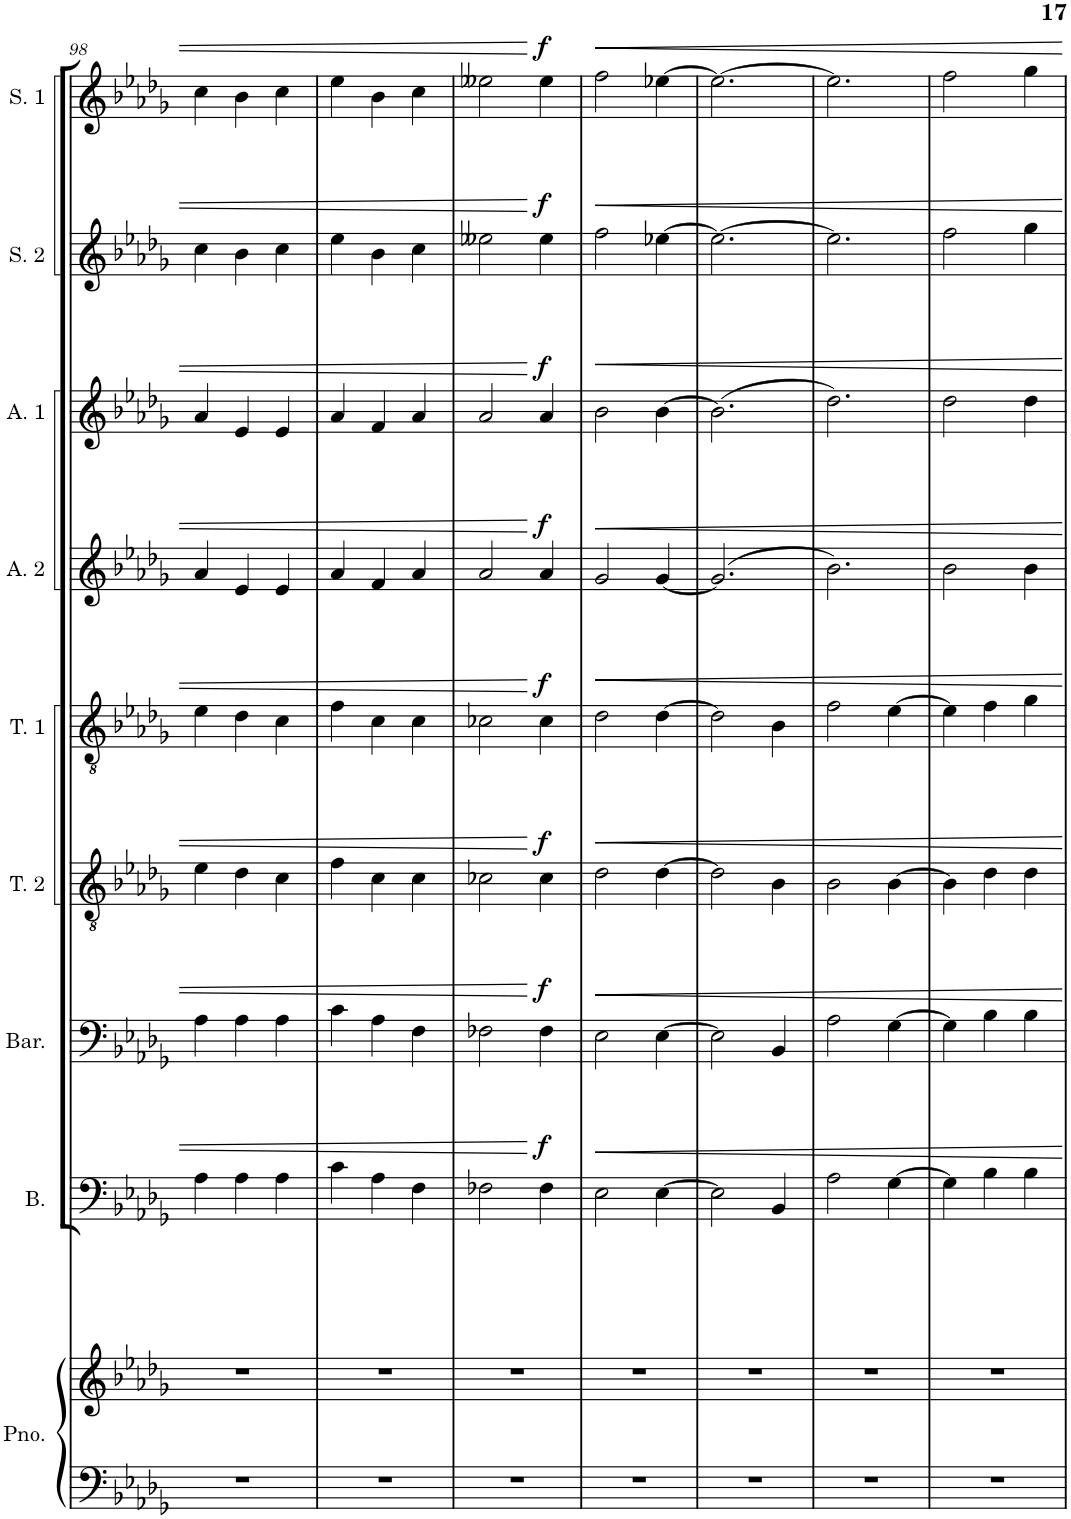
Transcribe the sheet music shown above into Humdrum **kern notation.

**kern	**kern	**kern	**dynam	**kern	**dynam	**kern	**dynam	**kern	**dynam	**kern	**dynam	**kern	**dynam	**kern	**dynam	**kern	**dynam
*part9	*part9	*part8	*part8	*part7	*part7	*part6	*part6	*part5	*part5	*part4	*part4	*part3	*part3	*part2	*part2	*part1	*part1
*staff10	*staff9	*staff8	*staff8	*staff7	*staff7	*staff6	*staff6	*staff5	*staff5	*staff4	*staff4	*staff3	*staff3	*staff2	*staff2	*staff1	*staff1
*I"Piano	*	*I"Bass	*	*I"Baritone	*	*I"Tenor 2	*	*I"Tenor 1	*	*I"Alto 2	*	*I"Alto 1	*	*I"Soprano 2	*	*I"Soprano 1	*
*I'Pno.	*	*I'B.	*	*I'Bar.	*	*I'T. 2	*	*I'T. 1	*	*I'A. 2	*	*I'A. 1	*	*I'S. 2	*	*I'S. 1	*
!!LO:PB:g=z
*clefF4	*clefG2	*clefF4	*	*clefF4	*	*clefGv2	*	*clefGv2	*	*clefG2	*	*clefG2	*	*clefG2	*	*clefG2	*
*k[b-e-a-d-g-]	*k[b-e-a-d-g-]	*k[b-e-a-d-g-]	*	*k[b-e-a-d-g-]	*	*k[b-e-a-d-g-]	*	*k[b-e-a-d-g-]	*	*k[b-e-a-d-g-]	*	*k[b-e-a-d-g-]	*	*k[b-e-a-d-g-]	*	*k[b-e-a-d-g-]	*
*M3/4	*M3/4	*M3/4	*	*M3/4	*	*M3/4	*	*M3/4	*	*M3/4	*	*M3/4	*	*M3/4	*	*M3/4	*
=98	=98	=98	=98	=98	=98	=98	=98	=98	=98	=98	=98	=98	=98	=98	=98	=98	=98
2.r	2.r	4A-\	.	4A-\	.	4e-\	.	4e-\	.	4a-/	.	4a-/	.	4cc\	.	4cc\	.
.	.	4A-\	.	4A-\	.	4d-\	.	4d-\	.	4e-/	.	4e-/	.	4b-\	.	4b-\	.
.	.	4A-\	.	4A-\	.	4c\	.	4c\	.	4e-/	.	4e-/	.	4cc\	.	4cc\	.
=99	=99	=99	=99	=99	=99	=99	=99	=99	=99	=99	=99	=99	=99	=99	=99	=99	=99
2.r	2.r	4c\	.	4c\	.	4f\	.	4f\	.	4a-/	.	4a-/	.	4ee-\	.	4ee-\	.
.	.	4A-\	.	4A-\	.	4c\	.	4c\	.	4f/	.	4f/	.	4b-\	.	4b-\	.
.	.	4F\	.	4F\	.	4c\	.	4c\	.	4a-/	.	4a-/	.	4cc\	.	4cc\	.
=100	=100	=100	=100	=100	=100	=100	=100	=100	=100	=100	=100	=100	=100	=100	=100	=100	=100
2.r	2.r	2F-X\	.	2F-X\	.	2c-X\	.	2c-X\	.	2a-/	.	2a-/	.	2ee--X\	.	2ee--X\	.
!	!	!	!LO:DY:a	!	!LO:DY:a	!	!LO:DY:a	!	!LO:DY:a	!	!LO:DY:a	!	!LO:DY:a	!	!LO:DY:a	!	!LO:DY:a
.	.	4F-\	f	4F-\	f	4c-\	f	4c-\	f	4a-/	f	4a-/	f	4ee--\	f	4ee--\	f
=101	=101	=101	=101	=101	=101	=101	=101	=101	=101	=101	=101	=101	=101	=101	=101	=101	=101
2.r	2.r	2E-\	.	2E-\	.	2d-\	.	2d-\	.	2g-/	.	2b-\	.	2ff\	.	2ff\	.
.	.	[4E-\	.	[4E-\	.	[4d-\	.	[4d-\	.	[4g-/	.	[4b-\	.	[4ee-X\	.	[4ee-X\	.
=102	=102	=102	=102	=102	=102	=102	=102	=102	=102	=102	=102	=102	=102	=102	=102	=102	=102
2.r	2.r	2E-\]	.	2E-\]	.	2d-\]	.	2d-\]	.	(2.g-/]	.	(2.b-\]	.	2.ee-\_	.	2.ee-\_	.
.	.	4BB-/	.	4BB-/	.	4B-\	.	4B-\	.	.	.	.	.	.	.	.	.
=103	=103	=103	=103	=103	=103	=103	=103	=103	=103	=103	=103	=103	=103	=103	=103	=103	=103
2.r	2.r	2A-\	.	2A-\	.	2B-\	.	2f\	.	2.b-\)	.	2.dd-\)	.	2.ee-\]	.	2.ee-\]	.
.	.	[4G-\	.	[4G-\	.	[4B-\	.	[4e-\	.	.	.	.	.	.	.	.	.
=104	=104	=104	=104	=104	=104	=104	=104	=104	=104	=104	=104	=104	=104	=104	=104	=104	=104
2.r	2.r	4G-\]	.	4G-\]	.	4B-\]	.	4e-\]	.	2b-\	.	2dd-\	.	2ff\	.	2ff\	.
.	.	4B-\	.	4B-\	.	4d-\	.	4f\	.	.	.	.	.	.	.	.	.
.	.	4B-\	.	4B-\	.	4d-\	.	4g-\	.	4b-\	.	4dd-\	.	4gg-\	.	4gg-\	.
=	=	=	=	=	=	=	=	=	=	=	=	=	=	=	=	=	=
*-	*-	*-	*-	*-	*-	*-	*-	*-	*-	*-	*-	*-	*-	*-	*-	*-	*-
